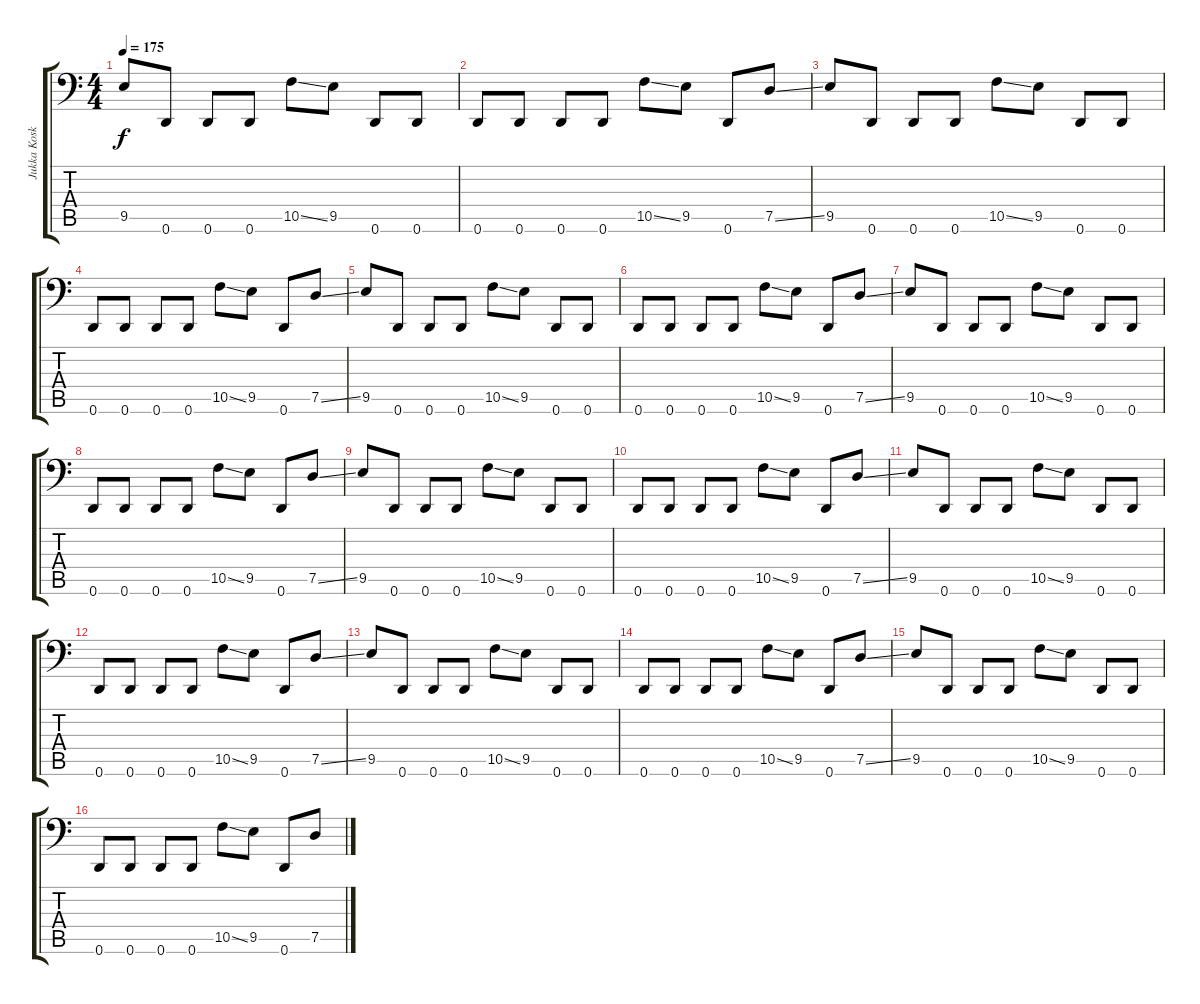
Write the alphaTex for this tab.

\track ("Jukka Koskinen" "Jukka Kosk") {instrument electricbasspick}
\staff {score tabs}
\tuning (D3 A2 F2 C2 G1 D1) {hide}
\ts (4 4)
\tempo 175
\clef f4
\ks c
9.5.8{dy f} 0.6.8 0.6.8 0.6.8 10.5{ss}.8 9.5.8 0.6.8 0.6.8 |
0.6.8 0.6.8 0.6.8 0.6.8 10.5{ss}.8 9.5.8 0.6.8 7.5{ss}.8 |
9.5.8 0.6.8 0.6.8 0.6.8 10.5{ss}.8 9.5.8 0.6.8 0.6.8 |
0.6.8 0.6.8 0.6.8 0.6.8 10.5{ss}.8 9.5.8 0.6.8 7.5{ss}.8 |
9.5.8 0.6.8 0.6.8 0.6.8 10.5{ss}.8 9.5.8 0.6.8 0.6.8 |
0.6.8 0.6.8 0.6.8 0.6.8 10.5{ss}.8 9.5.8 0.6.8 7.5{ss}.8 |
9.5.8 0.6.8 0.6.8 0.6.8 10.5{ss}.8 9.5.8 0.6.8 0.6.8 |
0.6.8 0.6.8 0.6.8 0.6.8 10.5{ss}.8 9.5.8 0.6.8 7.5{ss}.8 |
9.5.8 0.6.8 0.6.8 0.6.8 10.5{ss}.8 9.5.8 0.6.8 0.6.8 |
0.6.8 0.6.8 0.6.8 0.6.8 10.5{ss}.8 9.5.8 0.6.8 7.5{ss}.8 |
9.5.8 0.6.8 0.6.8 0.6.8 10.5{ss}.8 9.5.8 0.6.8 0.6.8 |
0.6.8 0.6.8 0.6.8 0.6.8 10.5{ss}.8 9.5.8 0.6.8 7.5{ss}.8 |
9.5.8 0.6.8 0.6.8 0.6.8 10.5{ss}.8 9.5.8 0.6.8 0.6.8 |
0.6.8 0.6.8 0.6.8 0.6.8 10.5{ss}.8 9.5.8 0.6.8 7.5{ss}.8 |
9.5.8 0.6.8 0.6.8 0.6.8 10.5{ss}.8 9.5.8 0.6.8 0.6.8 |
0.6.8 0.6.8 0.6.8 0.6.8 10.5{ss}.8 9.5.8 0.6.8 7.5{ss}.8
